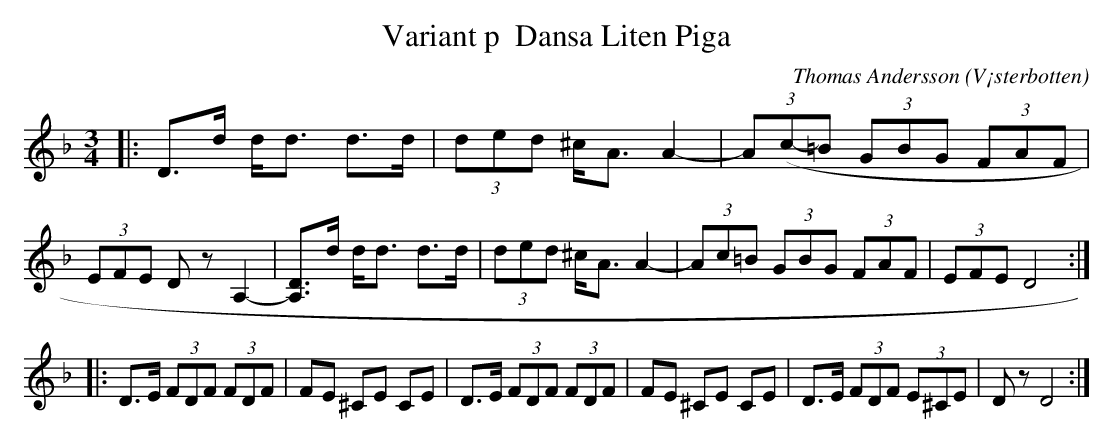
X:1
T:Variant p  Dansa Liten Piga
O:V¡sterbotten
C:Thomas Andersson
M:3/4
L:1/8
K:Dm
|: D>d d<d d>d | (3ded ^c<A A2- | (3A(c-=B (3GBG (3FAF | (3EFE Dz A,2- |[DA,]>d d<d d>d | (3ded ^c<A A2- | (3Ac=B (3GBG (3FAF | (3EFE D4 :|
|:D>E (3FDF (3FDF | FE ^CE CE |D>E (3FDF (3FDF | FE ^CE CE |D>E (3FDF (3E^CE | Dz D4 :|
